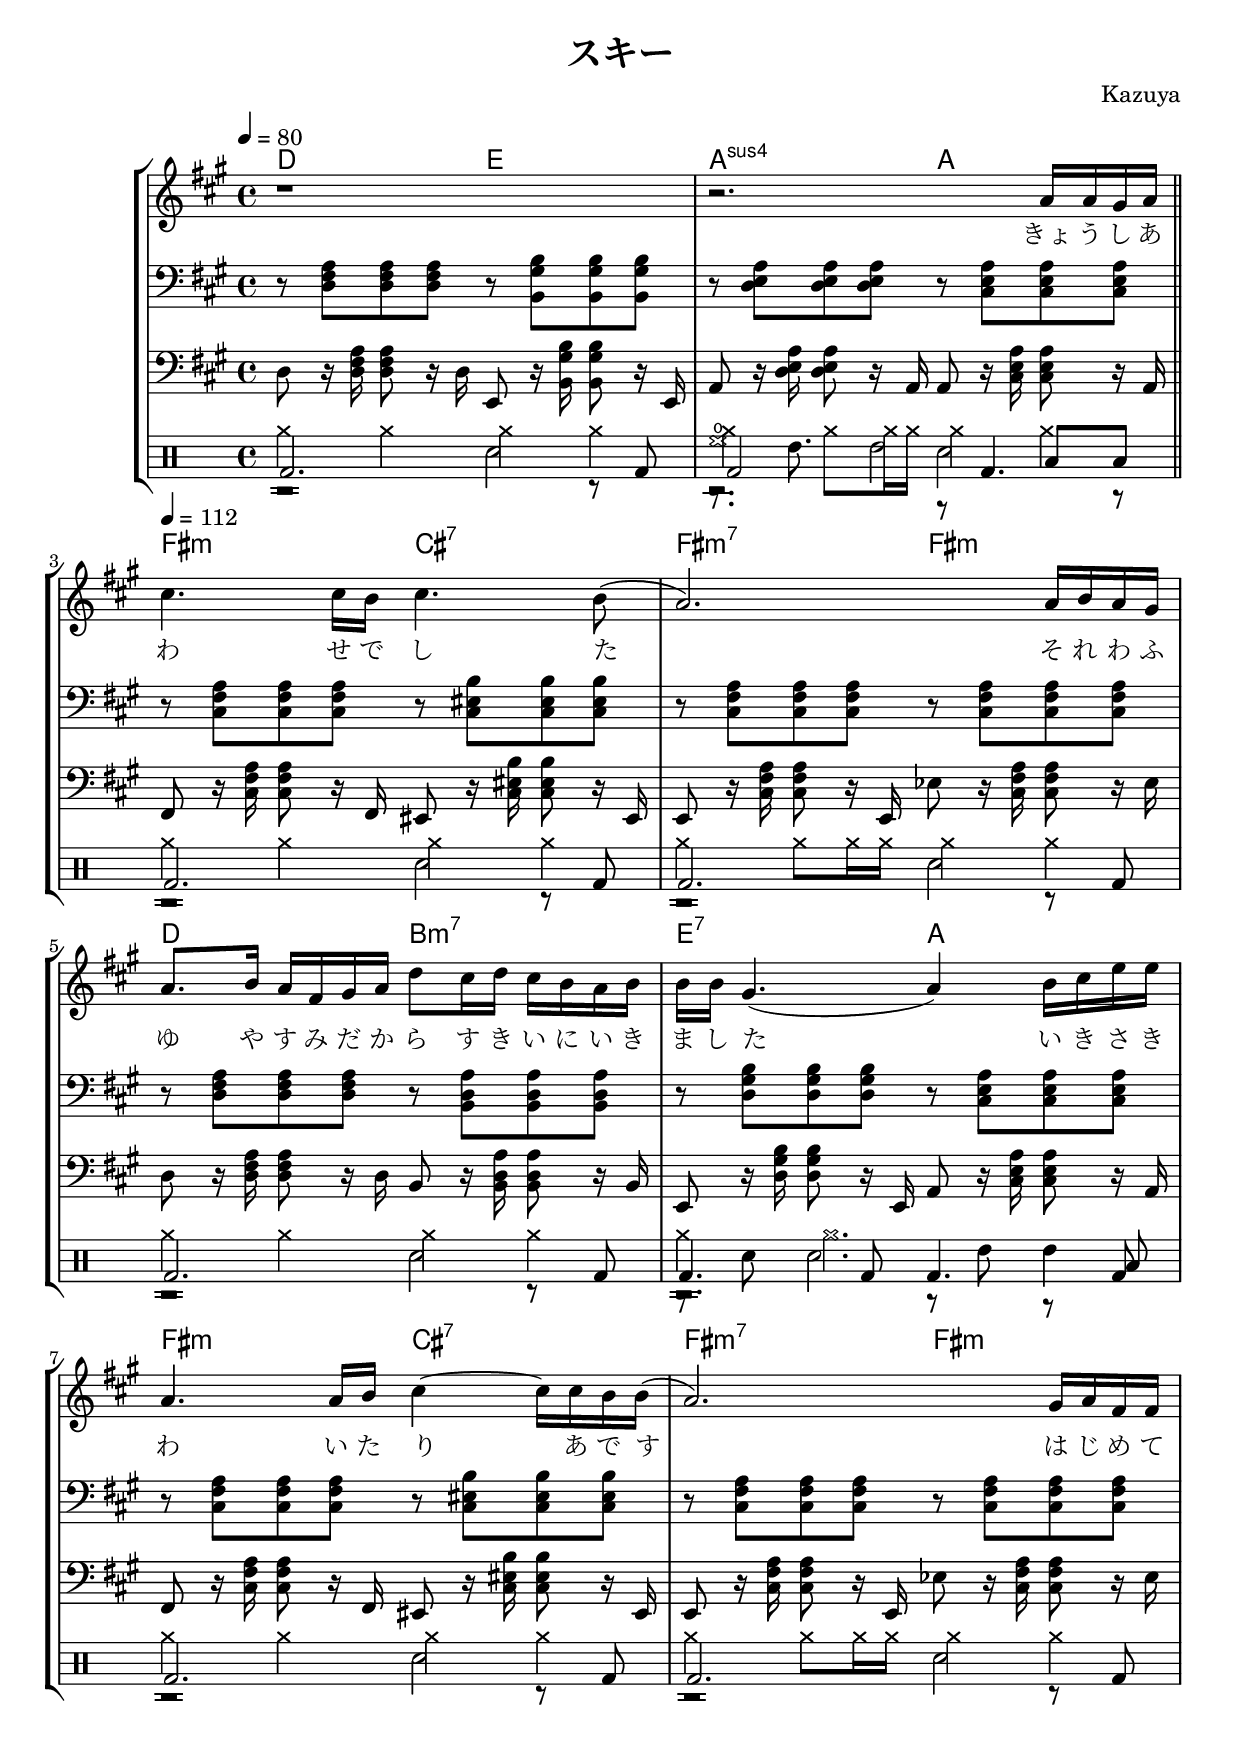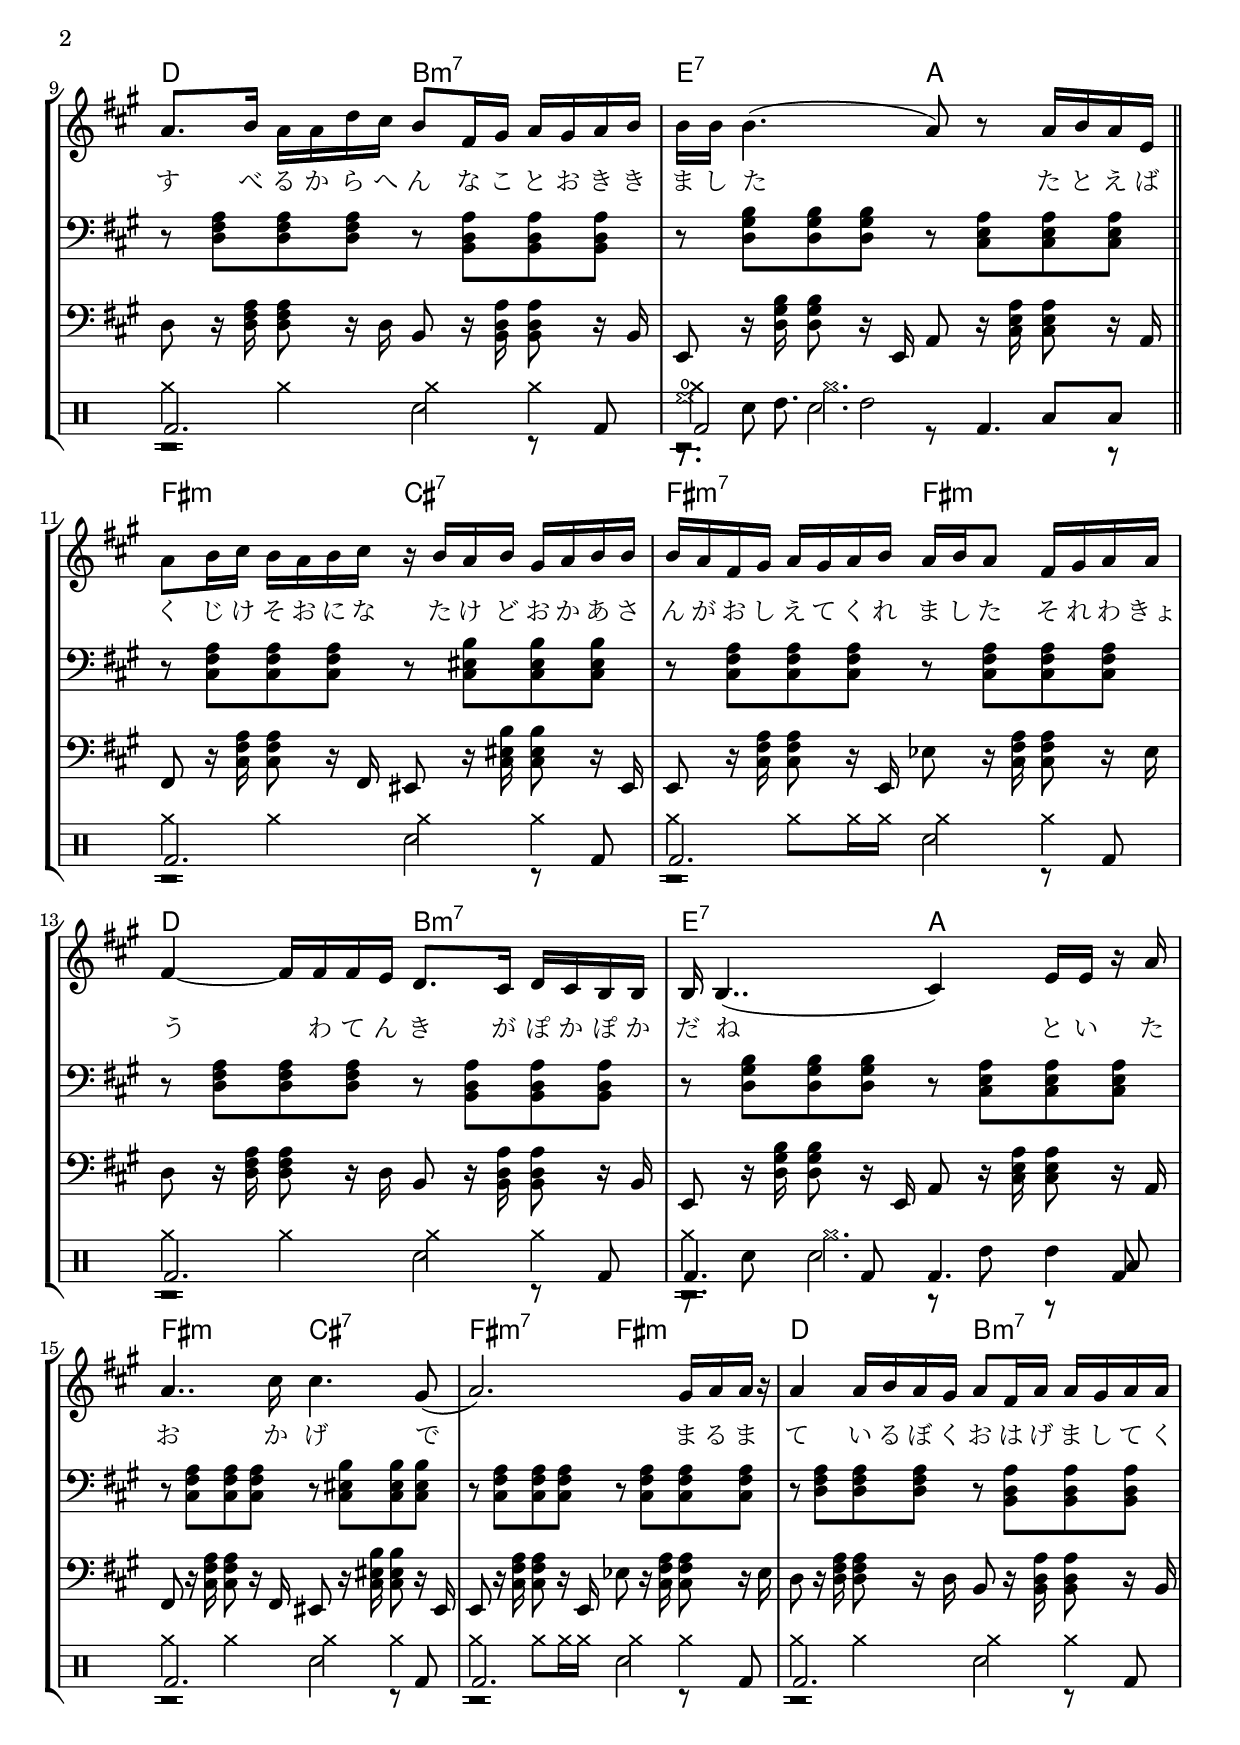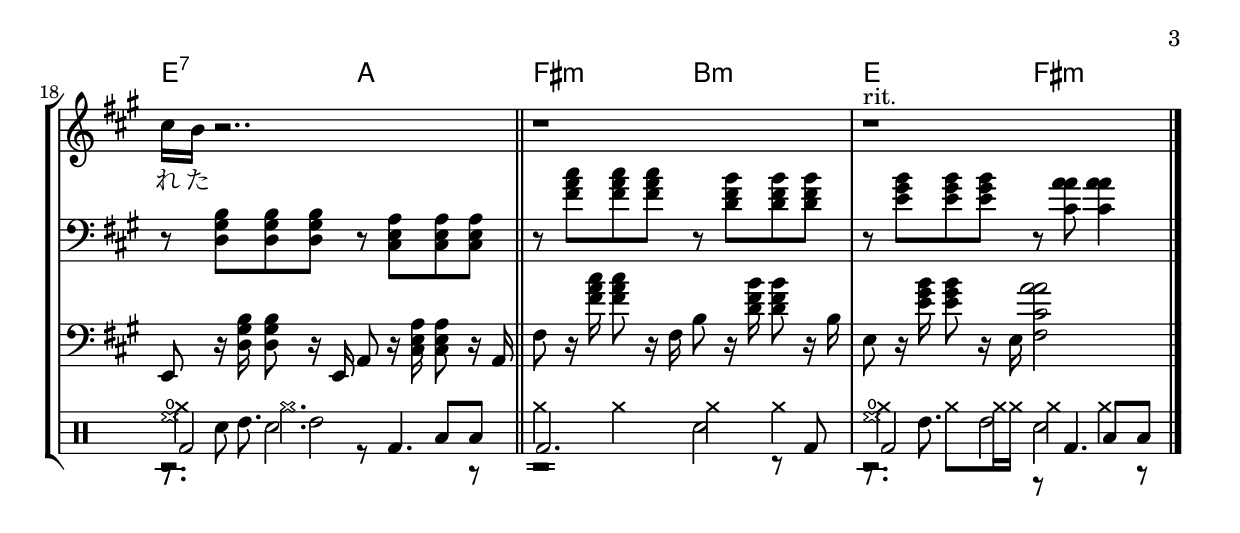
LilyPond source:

\version "2.12.1"

\header {
	title = \markup {スキー}
	composer = \markup \center-column {Kazuya}
}

harmony = \chordmode {
	d2 e a:sus4 a 

	fis:m cis:7 fis:min7 fis:m d b:min7 e:7 a fis:m cis:7 fis:min7 fis:m d b:min7 e:7 a 

	fis:m cis:7 fis:min7 fis:m d b:min7 e:7 a fis:m cis:7 fis:min7 fis:m d b:min7 e:7 a 

	fis:m b:m e fis:m 
}

melody = {
	\key a \major
	\tempo 4 = 80
	r1 | r2. 
	\set Staff.midiInstrument = #"fss0.29"
	a'16  a'16  gis'16  a'16 
		\tempo 4 = 112
cis''4.  cis''16  b'16  cis''4.  b'8 
	(a'2.)  a'16  b'16  a'16  gis'16 
	a'8.  b'16  a'16  fis'16  gis'16  a'16  d''8  cis''16  d''16  cis''16  b'16  a'16  b'16 
	b'16  b'16  gis'4.  (a'4)  b'16  cis''16  e''16  e''16 
	a'4.  a'16  b'16  cis''4~cis''16  cis''16  b'16  b'16 
	(a'2.)  gis'16  a'16  fis'16  fis'16 
	a'8.  b'16  a'16  a'16  d''16  cis''16  b'8  fis'16  gis'16  a'16  gis'16  a'16  b'16 
	b'16  b'16  b'4.  (a'8)  	r8 	\set Staff.midiInstrument = #"fss0.29"
	a'16  b'16  a'16  e'16 
	a'8  b'16  cis''16  b'16  a'16  b'16  cis''16  r16  b'16  a'16  b'16  gis'16  a'16  b'16  b'16 
	b'16  a'16  fis'16  gis'16  a'16  gis'16  a'16  b'16  a'16  b'16  a'8  fis'16  gis'16  a'16  a'16 
	fis'4~fis'16  fis'16  fis'16  e'16  d'8.  cis'16  d'16  cis'16  b16  b16 
	b16  b4..  (cis'4)  e'16  e'16  r16  a'16 
	a'4..  cis''16  cis''4.  gis'8 
	(a'2.)  gis'16  a'16  a'16  r16 
	a'4  a'16  b'16  a'16  gis'16  a'8  fis'16  a'16  a'16  gis'16  a'16  a'16 
	cis''16  b'16  	r2.. 	r1 | r1^"rit." \bar "|."
}

words = \lyricmode {
	
	きょ  う  し  あ  わ  せ  で  し  た  そ  れ  わ  ふ  ゆ  や  す  み  だ  か  ら  す  き  い  に  い  き  ま  し  た  い  き  さ  き  わ  い  た  り  あ  で  す  は  じ  め  て  す  べ  る  か  ら  へ  ん  な  こ  と  お  き  き  ま  し  た  
	た  と  え  ば  く  じ  け  そ  お  に  な  た  け  ど  お  か  あ  さ  ん  が  お  し  え  て  く  れ  ま  し  た  そ  れ  わ  きょ  う  わ  て  ん  き  が  ぽ  か  ぽ  か  だ  ね  と  い  た  お  か  げ  で  ま  る  ま  て  い  る  ぼ  く  お  は  げ  ま  し  て  く  れ  た  
	
}

tempochange = {
	\tempo 4 = 80
	r1 | r1 \bar "||"
	\tempo 4 = 112
	r1 | r1 | r1 | r1 | r1 | r1 | r1 | r1 \bar "||"
	\tempo 4 = 112
	r1 | r1 | r1 | r1 | r1 | r1 | r1 | r1 \bar "||"
	\tempo 4 = 112
	r1 | \tempo 4 = 84 r2 \tempo 4 = 74 r2 \bar "|."
}

mainacc = {
	\clef bass
	\set Staff.midiInstrument = #"Pizzicato Strings"
	\key a \major
	\tempo 4 = 80
	r8 <d fis a>8 <d fis a>8 <d fis a>8
	r8 <b, gis b>8 <b, gis b>8 <b, gis b>8
	r8 <d e a>8 <d e a>8 <d e a>8
	r8 <cis e a>8 <cis e a>8 <cis e a>8
	\bar "||"

	\set Staff.midiInstrument = #"Pizzicato Strings"
	\tempo 4 = 112
	r8 <cis fis a>8 <cis fis a>8 <cis fis a>8
	r8 <cis eis b>8 <cis eis b>8 <cis eis b>8
	r8 <cis fis a>8 <cis fis a>8 <cis fis a>8
	r8 <cis fis a>8 <cis fis a>8 <cis fis a>8
	r8 <d fis a>8 <d fis a>8 <d fis a>8
	r8 <b, d a>8 <b, d a>8 <b, d a>8
	r8 <d gis b>8 <d gis b>8 <d gis b>8
	r8 <cis e a>8 <cis e a>8 <cis e a>8
	r8 <cis fis a>8 <cis fis a>8 <cis fis a>8
	r8 <cis eis b>8 <cis eis b>8 <cis eis b>8
	r8 <cis fis a>8 <cis fis a>8 <cis fis a>8
	r8 <cis fis a>8 <cis fis a>8 <cis fis a>8
	r8 <d fis a>8 <d fis a>8 <d fis a>8
	r8 <b, d a>8 <b, d a>8 <b, d a>8
	r8 <d gis b>8 <d gis b>8 <d gis b>8
	r8 <cis e a>8 <cis e a>8 <cis e a>8
	\bar "||"

	\set Staff.midiInstrument = #"Pizzicato Strings"
	r8 <cis fis a>8 <cis fis a>8 <cis fis a>8
	r8 <cis eis b>8 <cis eis b>8 <cis eis b>8
	r8 <cis fis a>8 <cis fis a>8 <cis fis a>8
	r8 <cis fis a>8 <cis fis a>8 <cis fis a>8
	r8 <d fis a>8 <d fis a>8 <d fis a>8
	r8 <b, d a>8 <b, d a>8 <b, d a>8
	r8 <d gis b>8 <d gis b>8 <d gis b>8
	r8 <cis e a>8 <cis e a>8 <cis e a>8
	r8 <cis fis a>8 <cis fis a>8 <cis fis a>8
	r8 <cis eis b>8 <cis eis b>8 <cis eis b>8
	r8 <cis fis a>8 <cis fis a>8 <cis fis a>8
	r8 <cis fis a>8 <cis fis a>8 <cis fis a>8
	r8 <d fis a>8 <d fis a>8 <d fis a>8
	r8 <b, d a>8 <b, d a>8 <b, d a>8
	r8 <d gis b>8 <d gis b>8 <d gis b>8
	r8 <cis e a>8 <cis e a>8 <cis e a>8
	\bar "||"

	\set Staff.midiInstrument = #"Pizzicato Strings"
	r8 <fis' a' cis''>8 <fis' a' cis''>8 <fis' a' cis''>8
	r8 <d' fis' b'>8 <d' fis' b'>8 <d' fis' b'>8
	r8 <e' gis' b'>8 <e' gis' b'>8 <e' gis' b'>8
	r8 <cis' a' a'>8 <cis' a' a'>4
	\bar "|."
}

subacc = {
	\clef bass
	\set Staff.midiInstrument = #"Synth Bass 2"
	\key a \major
	\tempo 4 = 80
	d8 r16 <d fis a>16 <d fis a>8 r16 d16
	e,8 r16 <b, gis b>16 <b, gis b>8 r16 e,16
	a,8 r16 <d e a>16 <d e a>8 r16 a,16
	a,8 r16 <cis e a>16 <cis e a>8 r16 a,16
	\bar "||"

	\set Staff.midiInstrument = #"Synth Bass 2"
	\tempo 4 = 112
	fis,8 r16 <cis fis a>16 <cis fis a>8 r16 fis,16
	eis,8 r16 <cis eis b>16 <cis eis b>8 r16 eis,16
	e,8 r16 <cis fis a>16 <cis fis a>8 r16 e,16
	es8 r16 <cis fis a>16 <cis fis a>8 r16 es16
	d8 r16 <d fis a>16 <d fis a>8 r16 d16
	b,8 r16 <b, d a>16 <b, d a>8 r16 b,16
	e,8 r16 <d gis b>16 <d gis b>8 r16 e,16
	a,8 r16 <cis e a>16 <cis e a>8 r16 a,16
	fis,8 r16 <cis fis a>16 <cis fis a>8 r16 fis,16
	eis,8 r16 <cis eis b>16 <cis eis b>8 r16 eis,16
	e,8 r16 <cis fis a>16 <cis fis a>8 r16 e,16
	es8 r16 <cis fis a>16 <cis fis a>8 r16 es16
	d8 r16 <d fis a>16 <d fis a>8 r16 d16
	b,8 r16 <b, d a>16 <b, d a>8 r16 b,16
	e,8 r16 <d gis b>16 <d gis b>8 r16 e,16
	a,8 r16 <cis e a>16 <cis e a>8 r16 a,16
	\bar "||"

	\set Staff.midiInstrument = #"Synth Bass 2"
	fis,8 r16 <cis fis a>16 <cis fis a>8 r16 fis,16
	eis,8 r16 <cis eis b>16 <cis eis b>8 r16 eis,16
	e,8 r16 <cis fis a>16 <cis fis a>8 r16 e,16
	es8 r16 <cis fis a>16 <cis fis a>8 r16 es16
	d8 r16 <d fis a>16 <d fis a>8 r16 d16
	b,8 r16 <b, d a>16 <b, d a>8 r16 b,16
	e,8 r16 <d gis b>16 <d gis b>8 r16 e,16
	a,8 r16 <cis e a>16 <cis e a>8 r16 a,16
	fis,8 r16 <cis fis a>16 <cis fis a>8 r16 fis,16
	eis,8 r16 <cis eis b>16 <cis eis b>8 r16 eis,16
	e,8 r16 <cis fis a>16 <cis fis a>8 r16 e,16
	es8 r16 <cis fis a>16 <cis fis a>8 r16 es16
	d8 r16 <d fis a>16 <d fis a>8 r16 d16
	b,8 r16 <b, d a>16 <b, d a>8 r16 b,16
	e,8 r16 <d gis b>16 <d gis b>8 r16 e,16
	a,8 r16 <cis e a>16 <cis e a>8 r16 a,16
	\bar "||"

	\set Staff.midiInstrument = #"Synth Bass 2"
	fis8 r16 <fis' a' cis''>16 <fis' a' cis''>8 r16 fis16
	b8 r16 <d' fis' b'>16 <d' fis' b'>8 r16 b16
	e8 r16 <e' gis' b'>16 <e' gis' b'>8 r16 e16
	<fis cis' a' a'>2
	\bar "|."
}

percA = {
	\drummode {
	cymr4 cymr4 cymr4 cymr4  |cymr4 cymr8 cymr16 cymr16 cymr4 cymr4  \bar "||"
	cymr4 cymr4 cymr4 cymr4  |cymr4 cymr8 cymr16 cymr16 cymr4 cymr4  |cymr4 cymr4 cymr4 cymr4  |cymr4 cymr2.  |cymr4 cymr4 cymr4 cymr4  |cymr4 cymr8 cymr16 cymr16 cymr4 cymr4  |cymr4 cymr4 cymr4 cymr4  |cymr4 cymr2.  \bar "||"
	cymr4 cymr4 cymr4 cymr4  |cymr4 cymr8 cymr16 cymr16 cymr4 cymr4  |cymr4 cymr4 cymr4 cymr4  |cymr4 cymr2.  |cymr4 cymr4 cymr4 cymr4  |cymr4 cymr8 cymr16 cymr16 cymr4 cymr4  |cymr4 cymr4 cymr4 cymr4  |cymr4 cymr2.  \bar "||"
	cymr4 cymr4 cymr4 cymr4  |cymr4 cymr8 cymr16 cymr16 cymr4 cymr4  \bar "|."
	}
}

percB = {
	\drummode {
	r2 sn2  |r2 sn2  \bar "||"
	r2 sn2  |r2 sn2  |r2 sn2  |r8 sn8 sn2.  |r2 sn2  |r2 sn2  |r2 sn2  |r8 sn8 sn2.  \bar "||"
	r2 sn2  |r2 sn2  |r2 sn2  |r8 sn8 sn2.  |r2 sn2  |r2 sn2  |r2 sn2  |r8 sn8 sn2.  \bar "||"
	r2 sn2  |r2 sn2  \bar "|."
	}
}

percC = {
	\drummode {
	bd2. r8 bd8  |bd2 r8 bd4.  \bar "||"
	bd2. r8 bd8  |bd2. r8 bd8  |bd2. r8 bd8  |bd4. bd8 bd4. bd8  |bd2. r8 bd8  |bd2. r8 bd8  |bd2. r8 bd8  |bd2 r8 bd4.  \bar "||"
	bd2. r8 bd8  |bd2. r8 bd8  |bd2. r8 bd8  |bd4. bd8 bd4. bd8  |bd2. r8 bd8  |bd2. r8 bd8  |bd2. r8 bd8  |bd2 r8 bd4.  \bar "||"
	bd2. r8 bd8  |bd2 r8 bd4.  \bar "|."
	}
}

percD = {
	\drummode {
	r1 |r8. tommh8. tommh2 r8  \bar "||"
	r1 |r1 |r1 |r2 r8 tommh8 tommh4  |r1 |r1 |r1 |r8. tommh8. tommh2 r8  \bar "||"
	r1 |r1 |r1 |r2 r8 tommh8 tommh4  |r1 |r1 |r1 |r8. tommh8. tommh2 r8  \bar "||"
	r1 |r8. tommh8. tommh2 r8  \bar "|."
	}
}

percE = {
	\drummode {
	r1 |r2. toml8 toml8  \bar "||"
	r1 |r1 |r1 |r2. r8 toml8  |r1 |r1 |r1 |r2. toml8 toml8  \bar "||"
	r1 |r1 |r1 |r2. r8 toml8  |r1 |r1 |r1 |r2. toml8 toml8  \bar "||"
	r1 |r2. toml8 toml8  \bar "|."
	}
}

percF = {
	\drummode {
	r1 |hho1  \bar "||"
	r1 |r1 |r1 |r1 |r1 |r1 |r1 |hho1  \bar "||"
	r1 |r1 |r1 |r1 |r1 |r1 |r1 |hho1  \bar "||"
	r1 |hho1  \bar "|."
	}
}

\score {
	<<
		\new StaffGroup <<
			\new ChordNames {\harmony}
			\new Voice = "melody" {\melody}
			\new Lyrics \lyricsto "melody" \words
			\new Staff = "mainacc" {\mainacc}
			\new Staff = "subacc" {\subacc}
			\new DrumStaff <<
				\new DrumVoice {\percA}
				\new DrumVoice {\percB}
				\new DrumVoice {\percC}
				\new DrumVoice {\percD}
				\new DrumVoice {\percE}
				\new DrumVoice {\percF}
			>>
		>>
	>>
	\layout { }
}
